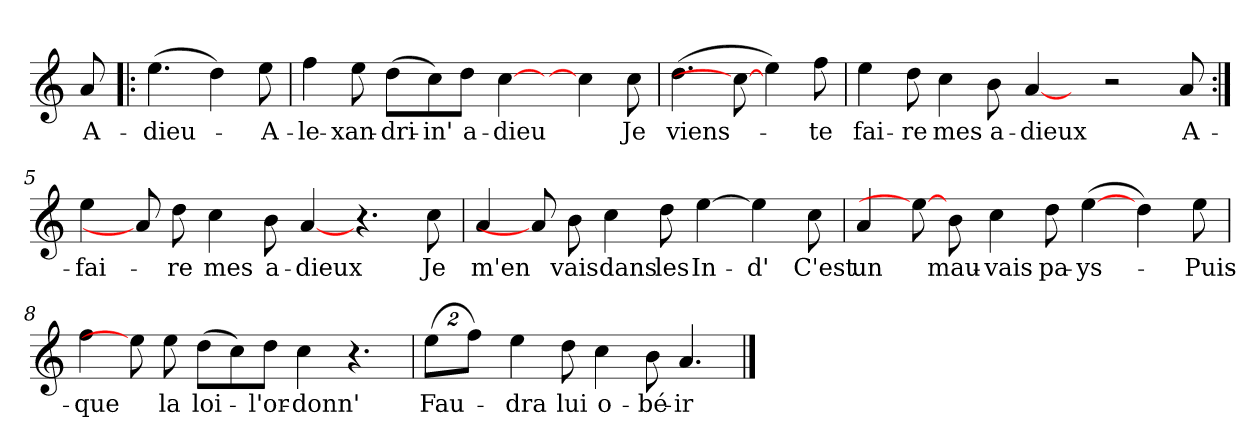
**kern	**text
*part1	*part1
*staff1	*staff1
*clefG2	*
*k[]	*
*C:	*
=	=
!	!LO:LY:b
8a/	A-
=1!|:	=1!|:
!	!LO:LY:b
(>4.ee\	-dieu-
4dd\)	.
!	!LO:LY:b
8ee\	-A-
=2	=2
!	!LO:LY:b
4ff\	-le-
!	!LO:LY:b
8ee\	-xan-
!	!LO:LY:b
(>8dd\L	-dri-
!	!LO:LY:b
8cc\)	-in'
!	!LO:LY:b
8dd\J	a-
!	!LO:LY:b
[4cc\	-dieu
8ryy	.
4cc\]	.
!	!LO:LY:b
8cc\	Je
!!LO:LB:g=z
=3	=3
!	!LO:LY:b
(>4.dd\	viens-
8cc\_	.
4ee\)	.
!	!LO:LY:b
8ff\	-te
=4	=4
!	!LO:LY:b
4ee\	fai-
!	!LO:LY:b
8dd\	-re
!	!LO:LY:b
4cc\	mes
!	!LO:LY:b
8b\	a-
!	!LO:LY:b
[4a/	-dieux
8ryy	.
2r	.
!	!LO:LY:b
8a/	A-
=5:|!	=5:|!
!	!LO:LY:b
4ee\	-fai-
8a/]	.
!	!LO:LY:b
8dd\	-re
!	!LO:LY:b
4cc\	mes
!	!LO:LY:b
8b\	a-
!	!LO:LY:b
[4a/	-dieux
4.r	.
!	!LO:LY:b
8cc\	Je
!!LO:LB:g=z
=6	=6
!	!LO:LY:b
4a/	m'en
8a/]	.
!	!LO:LY:b
8b\	vais
!	!LO:LY:b
4cc\	dans
!	!LO:LY:b
8dd\	les
!	!LO:LY:b
[4ee\	In-
!	!LO:LY:b
4ee\]	-d'
!	!LO:LY:b
8cc\	C'est
=7	=7
!	!LO:LY:b
4a/	un
8ee\_	.
!	!LO:LY:b
8b\	mau-
!	!LO:LY:b
4cc\	-vais
!	!LO:LY:b
8dd\	pa-
!	!LO:LY:b
(>[4ee\	-ys-
4dd\)	.
!	!LO:LY:b
8ee\	-Puis-
!!LO:LB:g=z
=8	=8
!	!LO:LY:b
4ff\	-que
8ee\]	.
!	!LO:LY:b
8ee\	la
!	!LO:LY:b
(>8dd\L	loi-
8cc\)	.
!	!LO:LY:b
8dd\J	-l'or-
!	!LO:LY:b
4cc\	-donn'
4.r	.
=9	=9
!	!LO:LY:b
(>16%3ee\L	Fau-
16%3ff\J)	.
!	!LO:LY:b
4ee\	-dra
!	!LO:LY:b
8dd\	lui
!	!LO:LY:b
4cc\	o-
!	!LO:LY:b
8b\	-bé-
!	!LO:LY:b
4.a/	-ir
==	==
*-	*-
